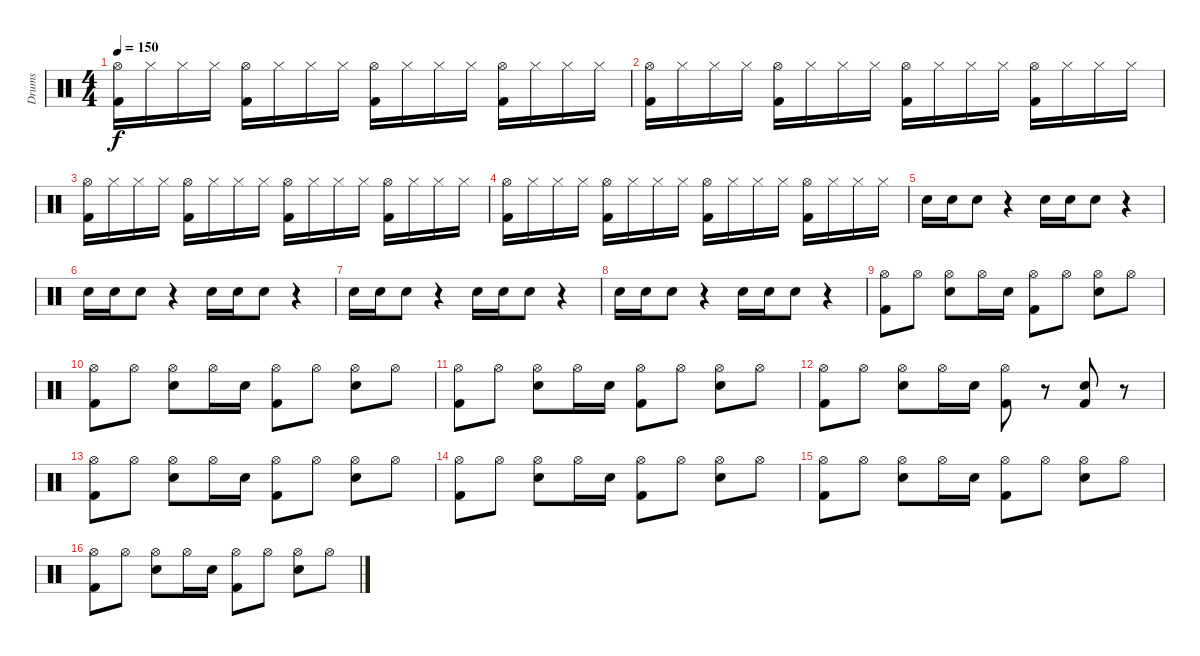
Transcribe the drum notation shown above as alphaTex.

\track ("Drums" "Drums") {instrument percussion}
\staff {score}
\articulation defaults
\ts (4 4)
\tempo 150
\clef neutral
\ks c
("Hi-Hat (open)" "Kick (hit) 2").16{dy f} "Hi-Hat (closed)".16 "Hi-Hat (closed)".16 "Hi-Hat (closed)".16 ("Hi-Hat (open)" "Kick (hit) 2").16 "Hi-Hat (closed)".16 "Hi-Hat (closed)".16 "Hi-Hat (closed)".16 ("Hi-Hat (open)" "Kick (hit) 2").16 "Hi-Hat (closed)".16 "Hi-Hat (closed)".16 "Hi-Hat (closed)".16 ("Hi-Hat (open)" "Kick (hit) 2").16 "Hi-Hat (closed)".16 "Hi-Hat (closed)".16 "Hi-Hat (closed)".16 |
("Hi-Hat (open)" "Kick (hit) 2").16 "Hi-Hat (closed)".16 "Hi-Hat (closed)".16 "Hi-Hat (closed)".16 ("Hi-Hat (open)" "Kick (hit) 2").16 "Hi-Hat (closed)".16 "Hi-Hat (closed)".16 "Hi-Hat (closed)".16 ("Hi-Hat (open)" "Kick (hit) 2").16 "Hi-Hat (closed)".16 "Hi-Hat (closed)".16 "Hi-Hat (closed)".16 ("Hi-Hat (open)" "Kick (hit) 2").16 "Hi-Hat (closed)".16 "Hi-Hat (closed)".16 "Hi-Hat (closed)".16 |
("Hi-Hat (open)" "Kick (hit) 2").16 "Hi-Hat (closed)".16 "Hi-Hat (closed)".16 "Hi-Hat (closed)".16 ("Hi-Hat (open)" "Kick (hit) 2").16 "Hi-Hat (closed)".16 "Hi-Hat (closed)".16 "Hi-Hat (closed)".16 ("Hi-Hat (open)" "Kick (hit) 2").16 "Hi-Hat (closed)".16 "Hi-Hat (closed)".16 "Hi-Hat (closed)".16 ("Hi-Hat (open)" "Kick (hit) 2").16 "Hi-Hat (closed)".16 "Hi-Hat (closed)".16 "Hi-Hat (closed)".16 |
("Hi-Hat (open)" "Kick (hit) 2").16 "Hi-Hat (closed)".16 "Hi-Hat (closed)".16 "Hi-Hat (closed)".16 ("Hi-Hat (open)" "Kick (hit) 2").16 "Hi-Hat (closed)".16 "Hi-Hat (closed)".16 "Hi-Hat (closed)".16 ("Hi-Hat (open)" "Kick (hit) 2").16 "Hi-Hat (closed)".16 "Hi-Hat (closed)".16 "Hi-Hat (closed)".16 ("Hi-Hat (open)" "Kick (hit) 2").16 "Hi-Hat (closed)".16 "Hi-Hat (closed)".16 "Hi-Hat (closed)".16 |
"Snare (hit) 2".16 "Snare (hit) 2".16 "Snare (hit) 2".8 r.4 "Snare (hit) 2".16 "Snare (hit) 2".16 "Snare (hit) 2".8 r.4 |
"Snare (hit) 2".16 "Snare (hit) 2".16 "Snare (hit) 2".8 r.4 "Snare (hit) 2".16 "Snare (hit) 2".16 "Snare (hit) 2".8 r.4 |
"Snare (hit) 2".16 "Snare (hit) 2".16 "Snare (hit) 2".8 r.4 "Snare (hit) 2".16 "Snare (hit) 2".16 "Snare (hit) 2".8 r.4 |
"Snare (hit) 2".16 "Snare (hit) 2".16 "Snare (hit) 2".8 r.4 "Snare (hit) 2".16 "Snare (hit) 2".16 "Snare (hit) 2".8 r.4 |
("Hi-Hat (open)" "Kick (hit) 2").8 "Hi-Hat (open)".8 ("Snare (hit) 2" "Hi-Hat (open)").8 "Hi-Hat (open)".16 "Snare (hit) 2".16 ("Hi-Hat (open)" "Kick (hit) 2").8 "Hi-Hat (open)".8 ("Snare (hit) 2" "Hi-Hat (open)").8 "Hi-Hat (open)".8 |
("Hi-Hat (open)" "Kick (hit) 2").8 "Hi-Hat (open)".8 ("Snare (hit) 2" "Hi-Hat (open)").8 "Hi-Hat (open)".16 "Snare (hit) 2".16 ("Hi-Hat (open)" "Kick (hit) 2").8 "Hi-Hat (open)".8 ("Snare (hit) 2" "Hi-Hat (open)").8 "Hi-Hat (open)".8 |
("Hi-Hat (open)" "Kick (hit) 2").8 "Hi-Hat (open)".8 ("Snare (hit) 2" "Hi-Hat (open)").8 "Hi-Hat (open)".16 "Snare (hit) 2".16 ("Hi-Hat (open)" "Kick (hit) 2").8 "Hi-Hat (open)".8 ("Snare (hit) 2" "Hi-Hat (open)").8 "Hi-Hat (open)".8 |
("Hi-Hat (open)" "Kick (hit) 2").8 "Hi-Hat (open)".8 ("Snare (hit) 2" "Hi-Hat (open)").8 "Hi-Hat (open)".16 "Snare (hit) 2".16 ("Hi-Hat (open)" "Kick (hit) 2").8 r.8 ("Snare (hit) 2" "Kick (hit) 2").8 r.8 |
("Hi-Hat (open)" "Kick (hit) 2").8 "Hi-Hat (open)".8 ("Snare (hit) 2" "Hi-Hat (open)").8 "Hi-Hat (open)".16 "Snare (hit) 2".16 ("Hi-Hat (open)" "Kick (hit) 2").8 "Hi-Hat (open)".8 ("Snare (hit) 2" "Hi-Hat (open)").8 "Hi-Hat (open)".8 |
("Hi-Hat (open)" "Kick (hit) 2").8 "Hi-Hat (open)".8 ("Snare (hit) 2" "Hi-Hat (open)").8 "Hi-Hat (open)".16 "Snare (hit) 2".16 ("Hi-Hat (open)" "Kick (hit) 2").8 "Hi-Hat (open)".8 ("Snare (hit) 2" "Hi-Hat (open)").8 "Hi-Hat (open)".8 |
("Hi-Hat (open)" "Kick (hit) 2").8 "Hi-Hat (open)".8 ("Snare (hit) 2" "Hi-Hat (open)").8 "Hi-Hat (open)".16 "Snare (hit) 2".16 ("Hi-Hat (open)" "Kick (hit) 2").8 "Hi-Hat (open)".8 ("Snare (hit) 2" "Hi-Hat (open)").8 "Hi-Hat (open)".8 |
("Hi-Hat (open)" "Kick (hit) 2").8 "Hi-Hat (open)".8 ("Snare (hit) 2" "Hi-Hat (open)").8 "Hi-Hat (open)".16 "Snare (hit) 2".16 ("Hi-Hat (open)" "Kick (hit) 2").8 "Hi-Hat (open)".8 ("Snare (hit) 2" "Hi-Hat (open)").8 "Hi-Hat (open)".8
